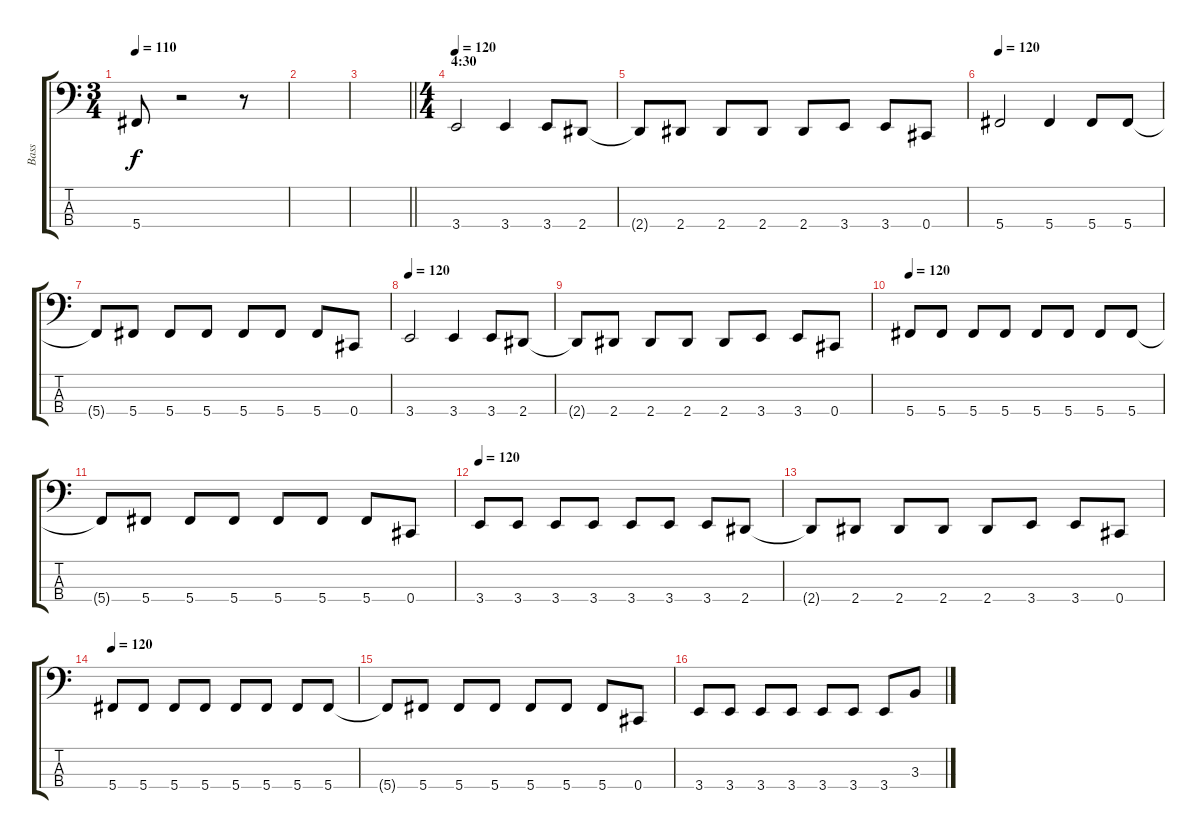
\track ("Bass " "Bass ") {instrument electricbassfinger}
\staff {score tabs}
\tuning (Gb2 Db2 Ab1 Db1) {hide}
\ts (3 4)
\tempo 110
\clef f4
\ks c
5.4.8{dy f} r.2 r.8 |
|
\barLineRight lightlight
|
\ts (4 4)
\section ("" "4:30")
\tempo 120
3.4.2 3.4.4 3.4.8 2.4.8 |
2.4{t}.8 2.4.8 2.4.8 2.4.8 2.4.8 3.4.8 3.4.8 0.4.8 |
\tempo 120
5.4.2 5.4.4 5.4.8 5.4.8 |
5.4{t}.8 5.4.8 5.4.8 5.4.8 5.4.8 5.4.8 5.4.8 0.4.8 |
\tempo 120
3.4.2 3.4.4 3.4.8 2.4.8 |
2.4{t}.8 2.4.8 2.4.8 2.4.8 2.4.8 3.4.8 3.4.8 0.4.8 |
\tempo 120
5.4.8 5.4.8 5.4.8 5.4.8 5.4.8 5.4.8 5.4.8 5.4.8 |
5.4{t}.8 5.4.8 5.4.8 5.4.8 5.4.8 5.4.8 5.4.8 0.4.8 |
\tempo 120
3.4.8 3.4.8 3.4.8 3.4.8 3.4.8 3.4.8 3.4.8 2.4.8 |
2.4{t}.8 2.4.8 2.4.8 2.4.8 2.4.8 3.4.8 3.4.8 0.4.8 |
\tempo 120
5.4.8 5.4.8 5.4.8 5.4.8 5.4.8 5.4.8 5.4.8 5.4.8 |
5.4{t}.8 5.4.8 5.4.8 5.4.8 5.4.8 5.4.8 5.4.8 0.4.8 |
3.4.8 3.4.8 3.4.8 3.4.8 3.4.8 3.4.8 3.4.8 3.3.8
